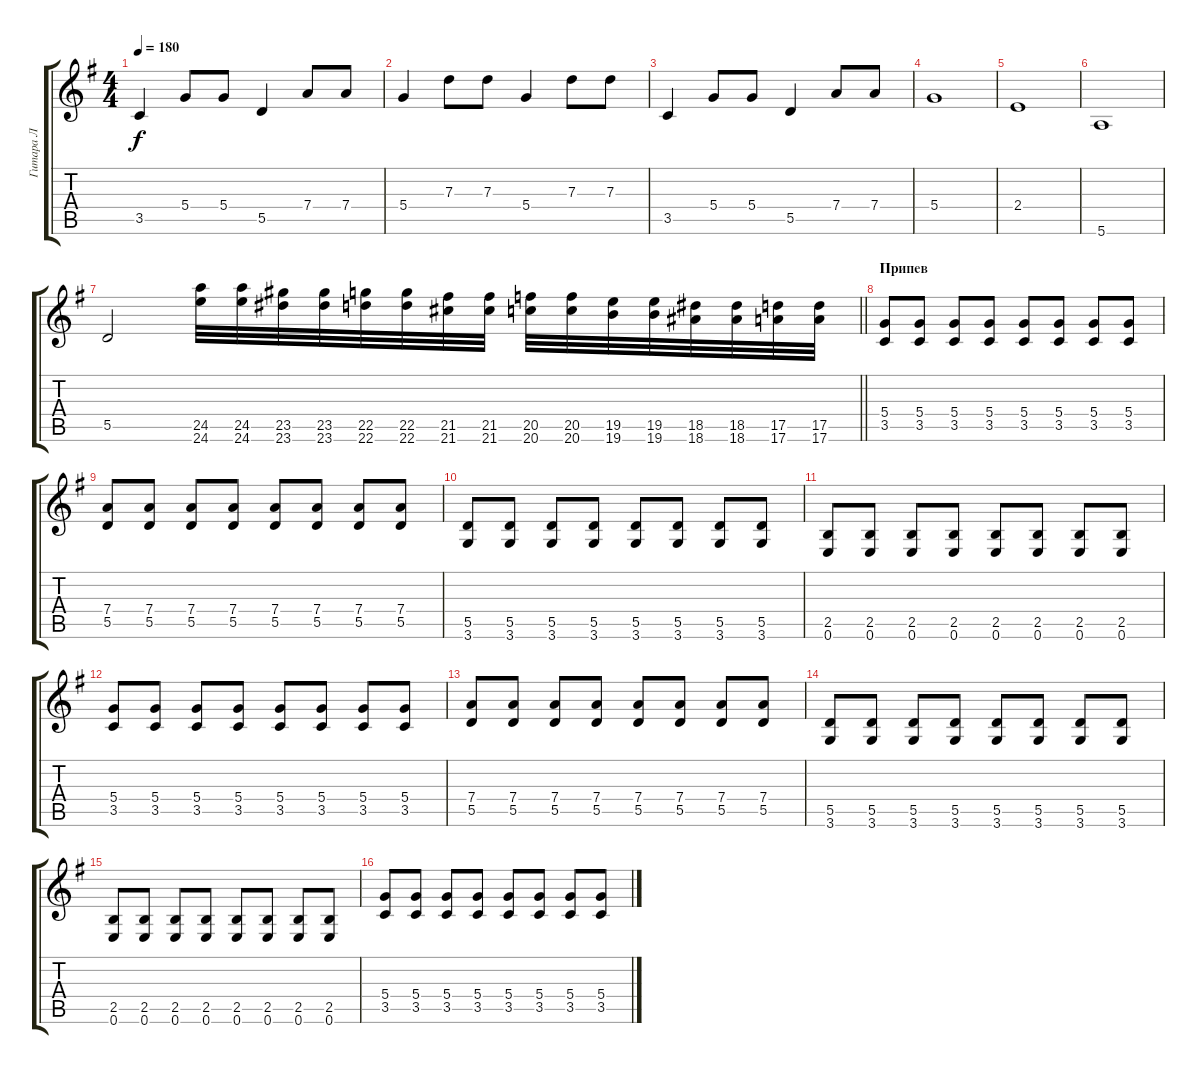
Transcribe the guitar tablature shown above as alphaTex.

\track ("Гитара Л" "Гитара Л") {instrument distortionguitar}
\staff {score tabs}
\tuning (E4 B3 G3 D3 A2 E2) {hide}
\ts (4 4)
\tempo 180
\clef g2
\ks g
3.5.4{dy f} 5.4.8 5.4.8 5.5.4 7.4.8 7.4.8 |
5.4.4 7.3.8 7.3.8 5.4.4 7.3.8 7.3.8 |
3.5.4 5.4.8 5.4.8 5.5.4 7.4.8 7.4.8 |
5.4.1 |
2.4.1 |
5.6.1 |
\barLineRight lightlight
5.5.2 (24.5 24.6).32 (24.5 24.6).32 (23.5 23.6).32 (23.5 23.6).32 (22.5 22.6).32 (22.5 22.6).32 (21.5 21.6).32 (21.5 21.6).32 (20.5 20.6).32 (20.5 20.6).32 (19.5 19.6).32 (19.5 19.6).32 (18.5 18.6).32 (18.5 18.6).32 (17.5 17.6).32 (17.5 17.6).32 |
\section ("" "Припев")
(5.4 3.5).8 (5.4 3.5).8 (5.4 3.5).8 (5.4 3.5).8 (5.4 3.5).8 (5.4 3.5).8 (5.4 3.5).8 (5.4 3.5).8 |
(7.4 5.5).8 (7.4 5.5).8 (7.4 5.5).8 (7.4 5.5).8 (7.4 5.5).8 (7.4 5.5).8 (7.4 5.5).8 (7.4 5.5).8 |
(5.5 3.6).8 (5.5 3.6).8 (5.5 3.6).8 (5.5 3.6).8 (5.5 3.6).8 (5.5 3.6).8 (5.5 3.6).8 (5.5 3.6).8 |
(2.5 0.6).8 (2.5 0.6).8 (2.5 0.6).8 (2.5 0.6).8 (2.5 0.6).8 (2.5 0.6).8 (2.5 0.6).8 (2.5 0.6).8 |
(5.4 3.5).8 (5.4 3.5).8 (5.4 3.5).8 (5.4 3.5).8 (5.4 3.5).8 (5.4 3.5).8 (5.4 3.5).8 (5.4 3.5).8 |
(7.4 5.5).8 (7.4 5.5).8 (7.4 5.5).8 (7.4 5.5).8 (7.4 5.5).8 (7.4 5.5).8 (7.4 5.5).8 (7.4 5.5).8 |
(5.5 3.6).8 (5.5 3.6).8 (5.5 3.6).8 (5.5 3.6).8 (5.5 3.6).8 (5.5 3.6).8 (5.5 3.6).8 (5.5 3.6).8 |
(2.5 0.6).8 (2.5 0.6).8 (2.5 0.6).8 (2.5 0.6).8 (2.5 0.6).8 (2.5 0.6).8 (2.5 0.6).8 (2.5 0.6).8 |
(5.4 3.5).8 (5.4 3.5).8 (5.4 3.5).8 (5.4 3.5).8 (5.4 3.5).8 (5.4 3.5).8 (5.4 3.5).8 (5.4 3.5).8
